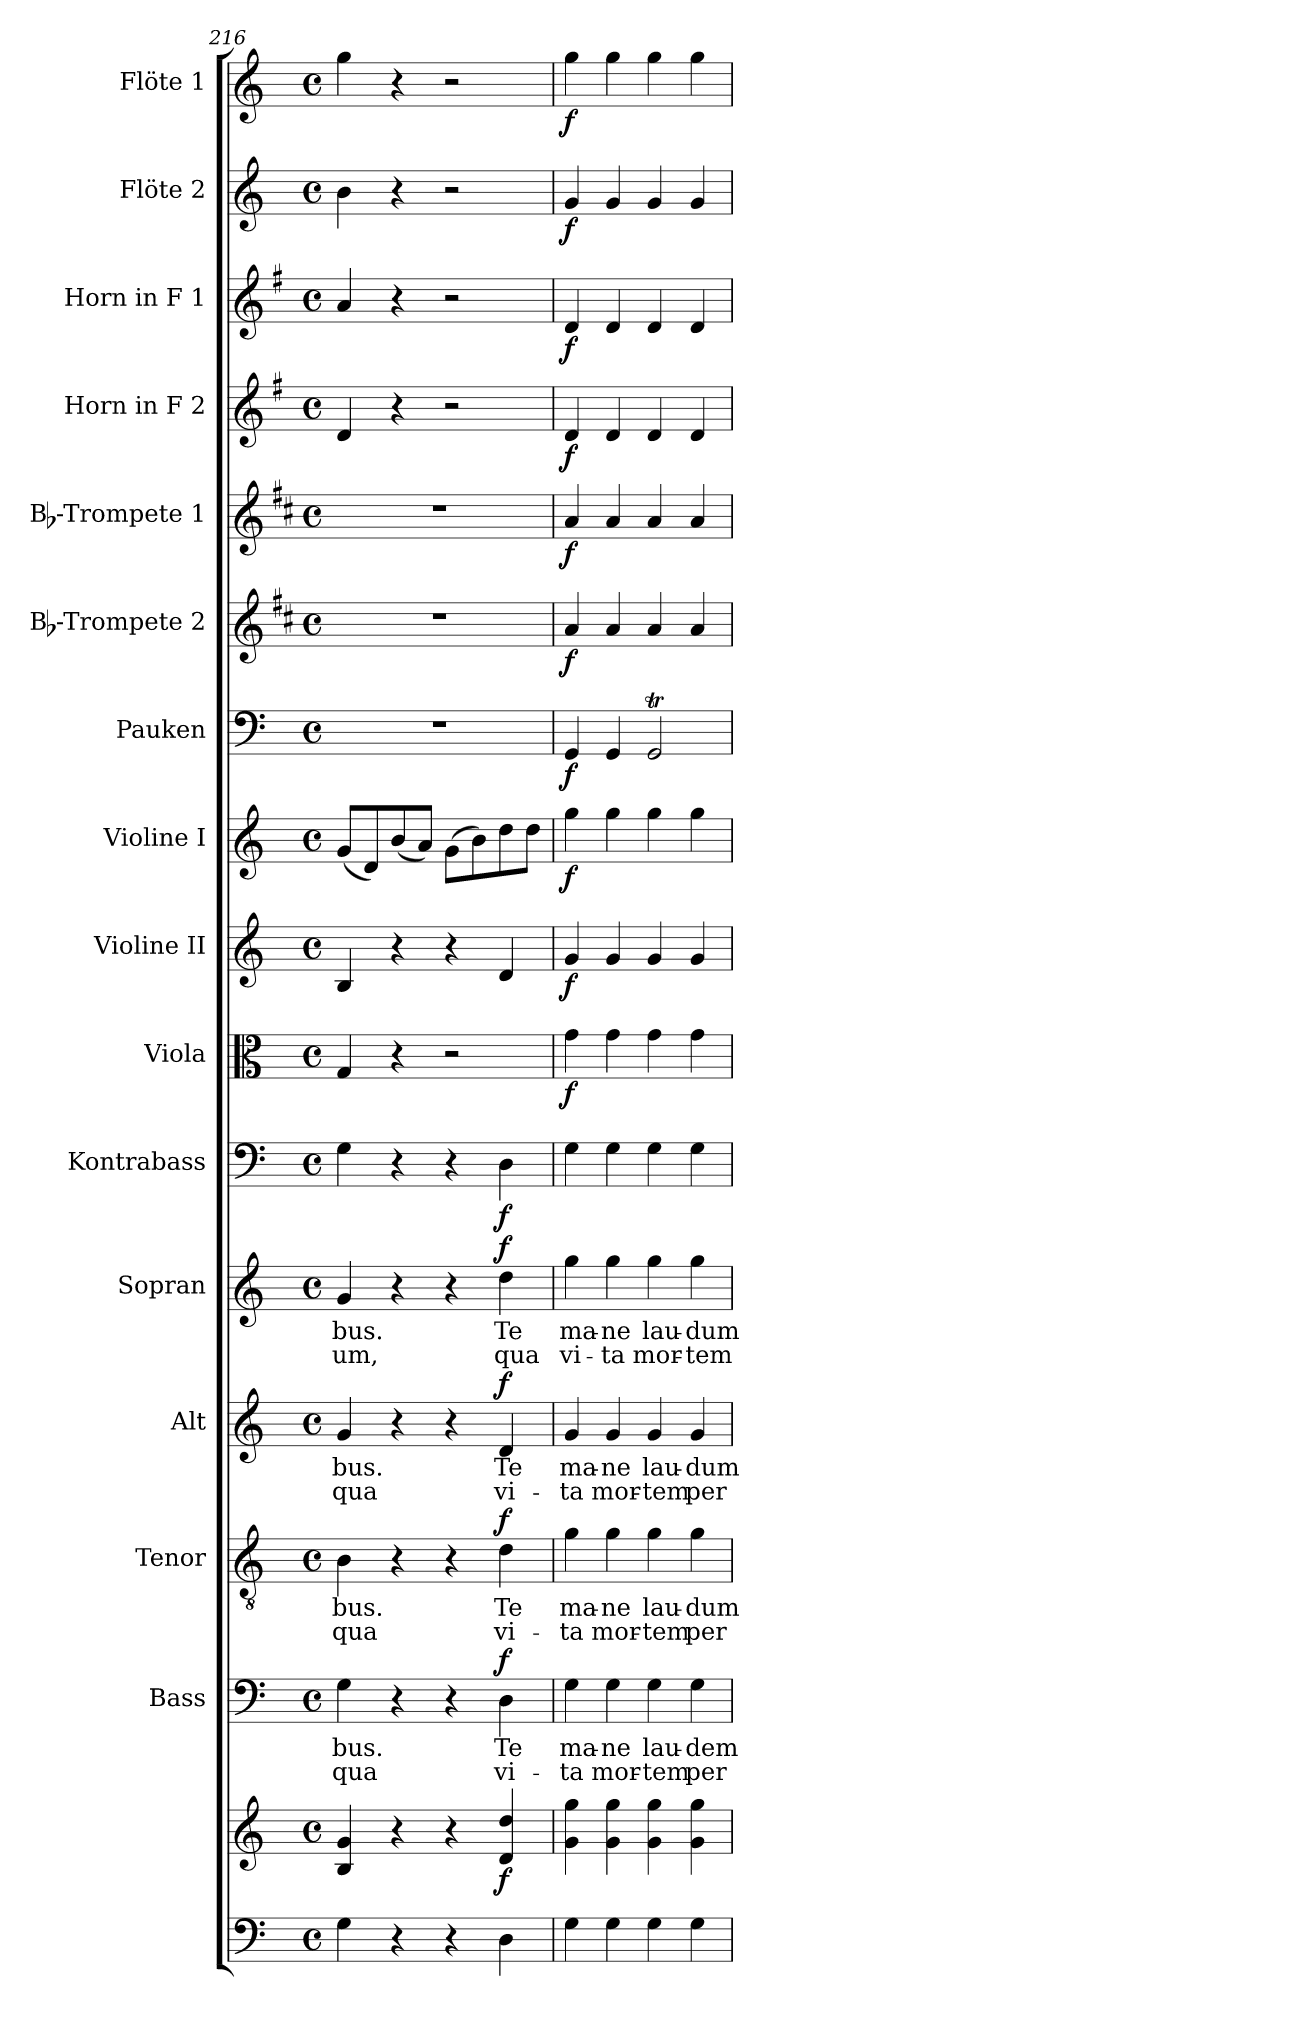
**kern	**kern	**dynam	**kern	**text	**text	**dynam	**kern	**text	**text	**dynam	**kern	**text	**text	**dynam	**kern	**text	**text	**dynam	**kern	**dynam	**kern	**dynam	**kern	**dynam	**kern	**dynam	**kern	**dynam	**kern	**dynam	**kern	**dynam	**kern	**dynam	**kern	**dynam	**kern	**dynam	**kern	**dynam
*part16	*part16	*part16	*part15	*part15	*part15	*part15	*part14	*part14	*part14	*part14	*part13	*part13	*part13	*part13	*part12	*part12	*part12	*part12	*part11	*part11	*part10	*part10	*part9	*part9	*part8	*part8	*part7	*part7	*part6	*part6	*part5	*part5	*part4	*part4	*part3	*part3	*part2	*part2	*part1	*part1
*staff17	*staff16	*staff16/17	*staff15	*staff15	*staff15	*staff15	*staff14	*staff14	*staff14	*staff14	*staff13	*staff13	*staff13	*staff13	*staff12	*staff12	*staff12	*staff12	*staff11	*staff11	*staff10	*staff10	*staff9	*staff9	*staff8	*staff8	*staff7	*staff7	*staff6	*staff6	*staff5	*staff5	*staff4	*staff4	*staff3	*staff3	*staff2	*staff2	*staff1	*staff1
*	*	*	*I"Bass	*	*	*	*I"Tenor	*	*	*	*I"Alt	*	*	*	*I"Sopran	*	*	*	*I"Kontrabass	*	*I"Viola	*	*I"Violine II	*	*I"Violine I	*	*I"Pauken	*	*I"Bb-Trompete 2	*	*I"Bb-Trompete 1	*	*I"Horn in F 2	*	*I"Horn in F 1	*	*I"Flöte 2	*	*I"Flöte 1	*
*	*	*	*I'B.	*	*	*	*I'T.	*	*	*	*I'A.	*	*	*	*I'S.	*	*	*	*I'Kb.	*	*I'Vla.	*	*I'Vl. II	*	*I'Vl. I	*	*I'Pk.	*	*I'Bb Trp. 2	*	*I'Bb Trp. 1	*	*	*	*	*	*I'Fl. 2	*	*I'Fl. 1	*
*clefF4	*clefG2	*	*clefF4	*	*	*	*clefGv2	*	*	*	*clefG2	*	*	*	*clefG2	*	*	*	*clefF4	*	*clefC3	*	*clefG2	*	*clefG2	*	*clefF4	*	*clefG2	*	*clefG2	*	*clefG2	*	*clefG2	*	*clefG2	*	*clefG2	*
*	*	*	*	*	*	*	*	*	*	*	*	*	*	*	*	*	*	*	*ITrd7c12	*	*	*	*	*	*	*	*	*	*ITrd1c2	*	*ITrd1c2	*	*ITrd4c7	*	*ITrd4c7	*	*	*	*	*
*k[]	*k[]	*	*k[]	*	*	*	*k[]	*	*	*	*k[]	*	*	*	*k[]	*	*	*	*k[]	*	*k[]	*	*k[]	*	*k[]	*	*k[]	*	*k[]	*	*k[]	*	*k[]	*	*k[]	*	*k[]	*	*k[]	*
*C:	*C:	*	*C:	*	*	*	*C:	*	*	*	*C:	*	*	*	*C:	*	*	*	*C:	*	*C:	*	*C:	*	*C:	*	*C:	*	*C:	*	*C:	*	*C:	*	*C:	*	*C:	*	*C:	*
*M4/4	*M4/4	*	*M4/4	*	*	*	*M4/4	*	*	*	*M4/4	*	*	*	*M4/4	*	*	*	*M4/4	*	*M4/4	*	*M4/4	*	*M4/4	*	*M4/4	*	*M4/4	*	*M4/4	*	*M4/4	*	*M4/4	*	*M4/4	*	*M4/4	*
*met(c)	*met(c)	*	*met(c)	*	*	*	*met(c)	*	*	*	*met(c)	*	*	*	*met(c)	*	*	*	*met(c)	*	*met(c)	*	*met(c)	*	*met(c)	*	*met(c)	*	*met(c)	*	*met(c)	*	*met(c)	*	*met(c)	*	*met(c)	*	*met(c)	*
=216	=216	=216	=216	=216	=216	=216	=216	=216	=216	=216	=216	=216	=216	=216	=216	=216	=216	=216	=216	=216	=216	=216	=216	=216	=216	=216	=216	=216	=216	=216	=216	=216	=216	=216	=216	=216	=216	=216	=216	=216
!	!	!	!	!LO:LY:b	!LO:LY:b	!	!	!LO:LY:b	!LO:LY:b	!	!	!LO:LY:b	!LO:LY:b	!	!	!LO:LY:b	!LO:LY:b	!	!	!	!	!	!	!	!	!	!	!	!	!	!	!	!	!	!	!	!	!	!	!
4G\	4B/ 4g/	.	4G\	-bus.	qua	.	4B\	-bus.	qua	.	4g/	-bus.	qua	.	4g/	-bus.	-um,	.	4GG\	.	4G/	.	4B/	.	(<8g/L	.	1r	.	1r	.	1r	.	4G/	.	4d/	.	4b\	.	4gg\	.
.	.	.	.	.	.	.	.	.	.	.	.	.	.	.	.	.	.	.	.	.	.	.	.	.	8d/)	.	.	.	.	.	.	.	.	.	.	.	.	.	.	.
4r	4r	.	4r	.	.	.	4r	.	.	.	4r	.	.	.	4r	.	.	.	4r	.	4r	.	4r	.	(<8b/	.	.	.	.	.	.	.	4r	.	4r	.	4r	.	4r	.
.	.	.	.	.	.	.	.	.	.	.	.	.	.	.	.	.	.	.	.	.	.	.	.	.	8a/J)	.	.	.	.	.	.	.	.	.	.	.	.	.	.	.
4r	4r	.	4r	.	.	.	4r	.	.	.	4r	.	.	.	4r	.	.	.	4r	.	2r	.	4r	.	(>8g\L	.	.	.	.	.	.	.	2r	.	2r	.	2r	.	2r	.
.	.	.	.	.	.	.	.	.	.	.	.	.	.	.	.	.	.	.	.	.	.	.	.	.	8b\)	.	.	.	.	.	.	.	.	.	.	.	.	.	.	.
!	!	!LO:DY:b	!	!LO:LY:b	!LO:LY:b	!LO:DY:a	!	!LO:LY:b	!LO:LY:b	!LO:DY:a	!	!LO:LY:b	!LO:LY:b	!LO:DY:a	!	!LO:LY:b	!LO:LY:b	!LO:DY:a	!	!LO:DY:b	!	!	!	!	!	!	!	!	!	!	!	!	!	!	!	!	!	!	!	!
4D\	4d/ 4dd/	f	4D\	Te	vi-	f	4d\	Te	vi-	f	4d/	Te	vi-	f	4dd\	Te	qua	f	4DD\	f	.	.	4d/	.	8dd\	.	.	.	.	.	.	.	.	.	.	.	.	.	.	.
.	.	.	.	.	.	.	.	.	.	.	.	.	.	.	.	.	.	.	.	.	.	.	.	.	8dd\J	.	.	.	.	.	.	.	.	.	.	.	.	.	.	.
=217	=217	=217	=217	=217	=217	=217	=217	=217	=217	=217	=217	=217	=217	=217	=217	=217	=217	=217	=217	=217	=217	=217	=217	=217	=217	=217	=217	=217	=217	=217	=217	=217	=217	=217	=217	=217	=217	=217	=217	=217
!	!	!	!	!LO:LY:b	!LO:LY:b	!	!	!LO:LY:b	!LO:LY:b	!	!	!LO:LY:b	!LO:LY:b	!	!	!LO:LY:b	!LO:LY:b	!	!	!	!	!LO:DY:b	!	!LO:DY:b	!	!LO:DY:b	!	!LO:DY:b	!	!LO:DY:b	!	!LO:DY:b	!	!LO:DY:b	!	!LO:DY:b	!	!LO:DY:b	!	!LO:DY:b
4G\	4g\ 4gg\	.	4G\	ma-	-ta	.	4g\	ma-	-ta	.	4g/	ma-	-ta	.	4gg\	ma-	vi-	.	4GG\	.	4g\	f	4g/	f	4gg\	f	4GG/	f	4g/	f	4g/	f	4G/	f	4G/	f	4g/	f	4gg\	f
!	!	!	!	!LO:LY:b	!LO:LY:b	!	!	!LO:LY:b	!LO:LY:b	!	!	!LO:LY:b	!LO:LY:b	!	!	!LO:LY:b	!LO:LY:b	!	!	!	!	!	!	!	!	!	!	!	!	!	!	!	!	!	!	!	!	!	!	!
4G\	4g\ 4gg\	.	4G\	-ne	mor-	.	4g\	-ne	mor-	.	4g/	-ne	mor-	.	4gg\	-ne	-ta	.	4GG\	.	4g\	.	4g/	.	4gg\	.	4GG/	.	4g/	.	4g/	.	4G/	.	4G/	.	4g/	.	4gg\	.
!	!	!	!	!LO:LY:b	!LO:LY:b	!	!	!LO:LY:b	!LO:LY:b	!	!	!LO:LY:b	!LO:LY:b	!	!	!LO:LY:b	!LO:LY:b	!	!	!	!	!	!	!	!	!	!	!	!	!	!	!	!	!	!	!	!	!	!	!
4G\	4g\ 4gg\	.	4G\	lau-	-tem	.	4g\	lau-	-tem	.	4g/	lau-	-tem	.	4gg\	lau-	mor-	.	4GG\	.	4g\	.	4g/	.	4gg\	.	2GGT/	.	4g/	.	4g/	.	4G/	.	4G/	.	4g/	.	4gg\	.
!	!	!	!	!LO:LY:b	!LO:LY:b	!	!	!LO:LY:b	!LO:LY:b	!	!	!LO:LY:b	!LO:LY:b	!	!	!LO:LY:b	!LO:LY:b	!	!	!	!	!	!	!	!	!	!	!	!	!	!	!	!	!	!	!	!	!	!	!
4G\	4g\ 4gg\	.	4G\	-dem	per-	.	4g\	-dum	per-	.	4g/	-dum	per-	.	4gg\	-dum	-tem	.	4GG\	.	4g\	.	4g/	.	4gg\	.	.	.	4g/	.	4g/	.	4G/	.	4G/	.	4g/	.	4gg\	.
=	=	=	=	=	=	=	=	=	=	=	=	=	=	=	=	=	=	=	=	=	=	=	=	=	=	=	=	=	=	=	=	=	=	=	=	=	=	=	=	=
*-	*-	*-	*-	*-	*-	*-	*-	*-	*-	*-	*-	*-	*-	*-	*-	*-	*-	*-	*-	*-	*-	*-	*-	*-	*-	*-	*-	*-	*-	*-	*-	*-	*-	*-	*-	*-	*-	*-	*-	*-
